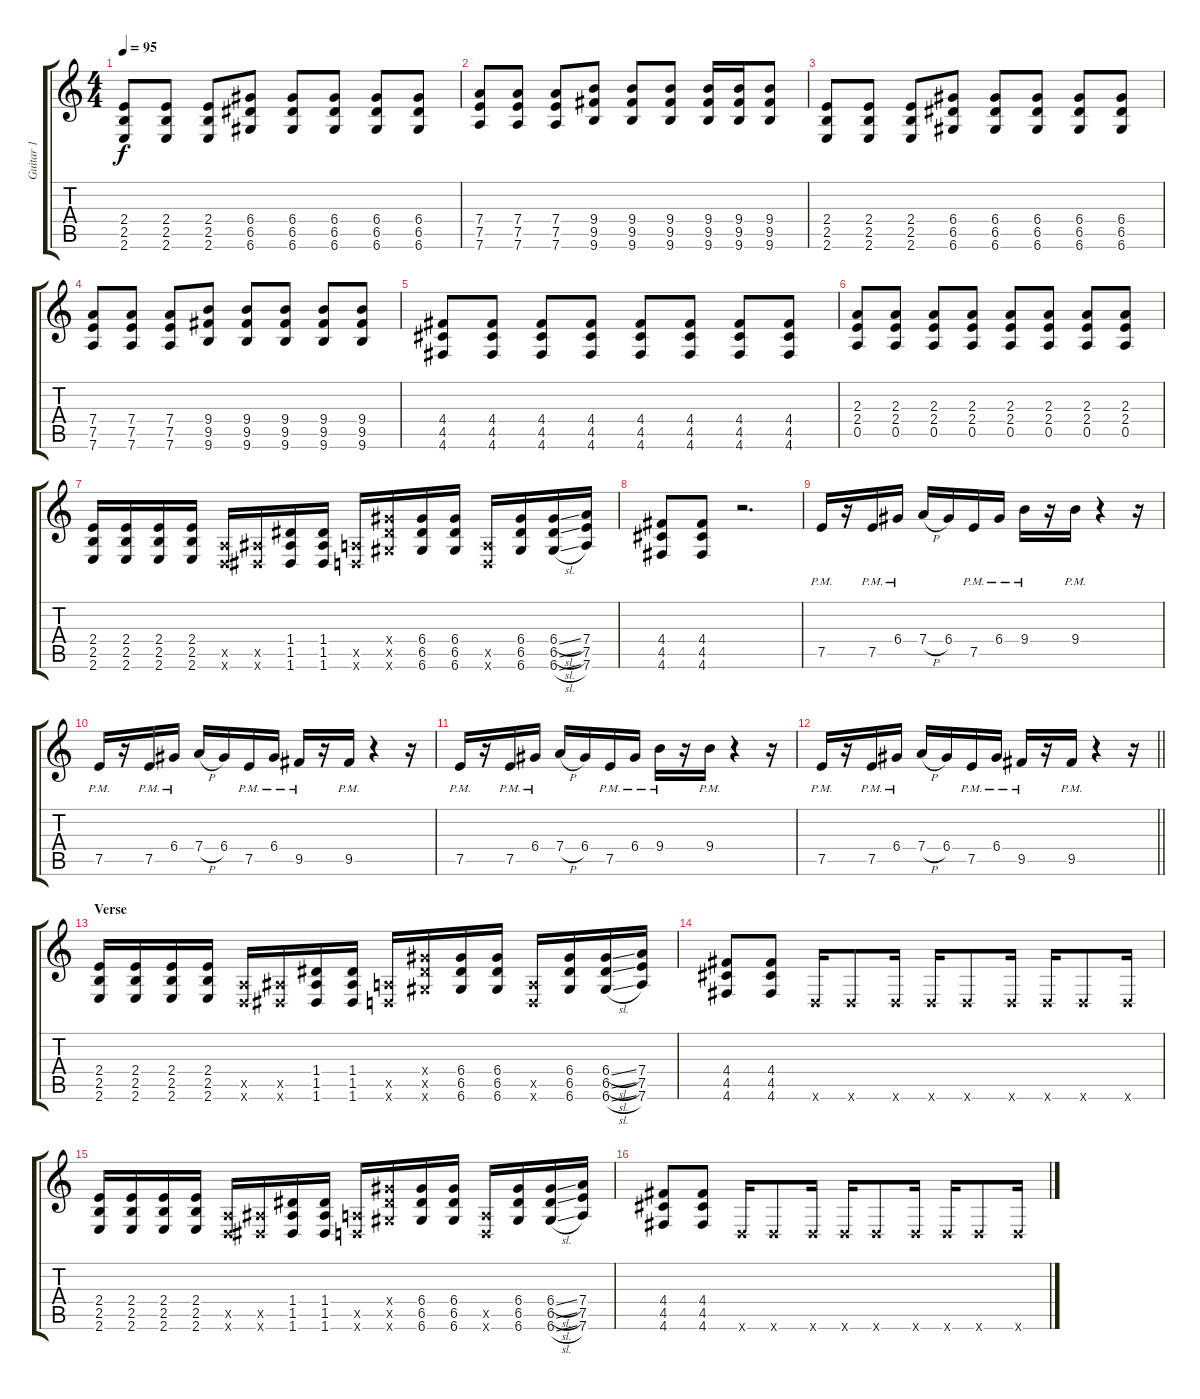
\track ("Guitar 1" "Guitar 1") {instrument distortionguitar}
\staff {score tabs}
\tuning (E4 B3 G3 D3 A2 D2) {hide}
\ts (4 4)
\tempo 95
\clef g2
\ks c
(2.4 2.5 2.6).8{dy f} (2.4 2.5 2.6).8 (2.4 2.5 2.6).8 (6.4 6.5 6.6).8 (6.4 6.5 6.6).8 (6.4 6.5 6.6).8 (6.4 6.5 6.6).8 (6.4 6.5 6.6).8 |
(7.4 7.5 7.6).8 (7.4 7.5 7.6).8 (7.4 7.5 7.6).8 (9.4 9.5 9.6).8 (9.4 9.5 9.6).8 (9.4 9.5 9.6).8 (9.4 9.5 9.6).16 (9.4 9.5 9.6).16 (9.4 9.5 9.6).8 |
(2.4 2.5 2.6).8 (2.4 2.5 2.6).8 (2.4 2.5 2.6).8 (6.4 6.5 6.6).8 (6.4 6.5 6.6).8 (6.4 6.5 6.6).8 (6.4 6.5 6.6).8 (6.4 6.5 6.6).8 |
(7.4 7.5 7.6).8 (7.4 7.5 7.6).8 (7.4 7.5 7.6).8 (9.4 9.5 9.6).8 (9.4 9.5 9.6).8 (9.4 9.5 9.6).8 (9.4 9.5 9.6).8 (9.4 9.5 9.6).8 |
(4.4 4.5 4.6).8 (4.4 4.5 4.6).8 (4.4 4.5 4.6).8 (4.4 4.5 4.6).8 (4.4 4.5 4.6).8 (4.4 4.5 4.6).8 (4.4 4.5 4.6).8 (4.4 4.5 4.6).8 |
(2.3 2.4 0.5).8 (2.3 2.4 0.5).8 (2.3 2.4 0.5).8 (2.3 2.4 0.5).8 (2.3 2.4 0.5).8 (2.3 2.4 0.5).8 (2.3 2.4 0.5).8 (2.3 2.4 0.5).8 |
(2.4 2.5 2.6).16{balance 0 instrument distortionguitar} (2.4 2.5 2.6).16 (2.4 2.5 2.6).16 (2.4 2.5 2.6).16 (0.5{x} 0.6{x}).16 (1.5{x} 1.6{x}).16 (1.4 1.5 1.6).16 (1.4 1.5 1.6).16 (0.5{x} 0.6{x}).16 (6.4{x} 6.5{x} 6.6{x}).16 (6.4 6.5 6.6).16 (6.4 6.5 6.6).16 (0.5{x} 0.6{x}).16 (6.4 6.5 6.6).16 (6.4{sl} 6.5{sl} 6.6{sl}).16 (7.4 7.5 7.6).16 |
(4.4 4.5 4.6).8 (4.4 4.5 4.6).8 r.2{d} |
7.5{pm}.16 r.16 7.5{pm}.16 6.4{pm}.16 7.4{h}.16 6.4.16 7.5{pm}.16 6.4{pm}.16 9.4{pm}.16 r.16 9.4{pm}.16 r.4 r.16 |
7.5{pm}.16 r.16 7.5{pm}.16 6.4{pm}.16 7.4{h}.16 6.4.16 7.5{pm}.16 6.4{pm}.16 9.5{pm}.16 r.16 9.5{pm}.16 r.4 r.16 |
7.5{pm}.16 r.16 7.5{pm}.16 6.4{pm}.16 7.4{h}.16 6.4.16 7.5{pm}.16 6.4{pm}.16 9.4{pm}.16 r.16 9.4{pm}.16 r.4 r.16 |
\barLineRight lightlight
7.5{pm}.16 r.16 7.5{pm}.16 6.4{pm}.16 7.4{h}.16 6.4.16 7.5{pm}.16 6.4{pm}.16 9.5{pm}.16 r.16 9.5{pm}.16 r.4 r.16 |
\section ("" "Verse")
(2.4 2.5 2.6).16{balance 0 instrument distortionguitar} (2.4 2.5 2.6).16 (2.4 2.5 2.6).16 (2.4 2.5 2.6).16 (0.5{x} 0.6{x}).16 (1.5{x} 1.6{x}).16 (1.4 1.5 1.6).16 (1.4 1.5 1.6).16 (0.5{x} 0.6{x}).16 (6.4{x} 6.5{x} 6.6{x}).16 (6.4 6.5 6.6).16 (6.4 6.5 6.6).16 (0.5{x} 0.6{x}).16 (6.4 6.5 6.6).16 (6.4{sl} 6.5{sl} 6.6{sl}).16 (7.4 7.5 7.6).16 |
(4.4 4.5 4.6).8 (4.4 4.5 4.6).8 0.6{x}.16 0.6{x}.8 0.6{x}.16 0.6{x}.16 0.6{x}.8 0.6{x}.16 0.6{x}.16 0.6{x}.8 0.6{x}.16 |
(2.4 2.5 2.6).16{balance 0 instrument distortionguitar} (2.4 2.5 2.6).16 (2.4 2.5 2.6).16 (2.4 2.5 2.6).16 (0.5{x} 0.6{x}).16 (1.5{x} 1.6{x}).16 (1.4 1.5 1.6).16 (1.4 1.5 1.6).16 (0.5{x} 0.6{x}).16 (6.4{x} 6.5{x} 6.6{x}).16 (6.4 6.5 6.6).16 (6.4 6.5 6.6).16 (0.5{x} 0.6{x}).16 (6.4 6.5 6.6).16 (6.4{sl} 6.5{sl} 6.6{sl}).16 (7.4 7.5 7.6).16 |
(4.4 4.5 4.6).8 (4.4 4.5 4.6).8 0.6{x}.16 0.6{x}.8 0.6{x}.16 0.6{x}.16 0.6{x}.8 0.6{x}.16 0.6{x}.16 0.6{x}.8 0.6{x}.16
